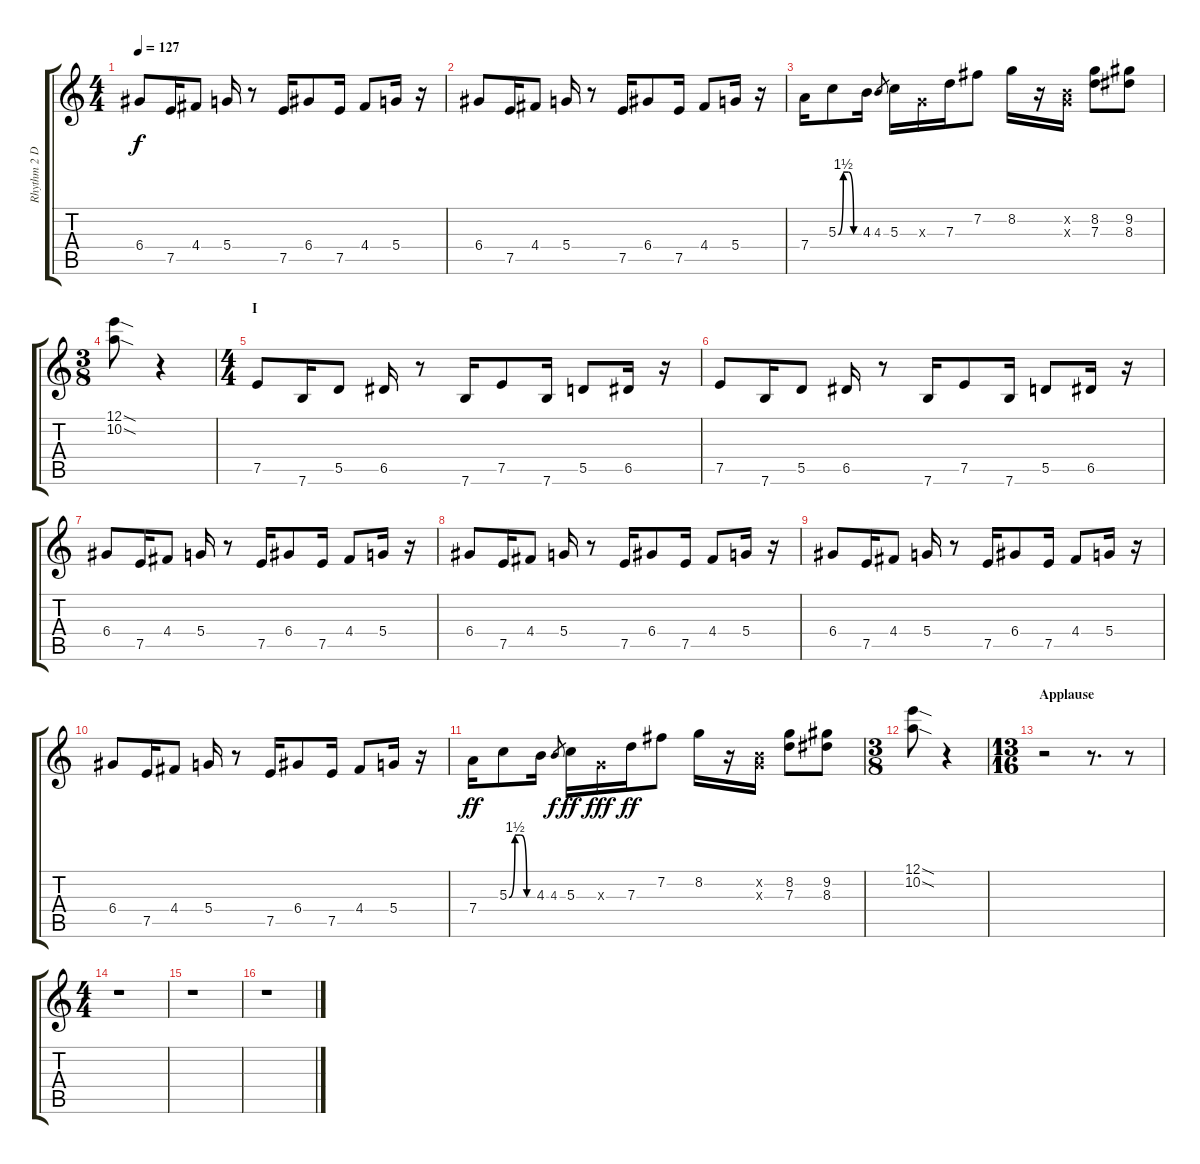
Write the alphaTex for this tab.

\track ("Rhythm 2 Double Track" "Rhythm 2 D") {instrument overdrivenguitar}
\staff {score tabs}
\tuning (E4 B3 G3 D3 A2 E2) {hide}
\ts (4 4)
\tempo 127
\clef g2
\ks c
6.4.8{dy f} 7.5.16 4.4.8 5.4.16 r.8 7.5.16 6.4.8 7.5.16 4.4.8 5.4.16 r.16 |
6.4.8 7.5.16 4.4.8 5.4.16 r.8 7.5.16 6.4.8 7.5.16 4.4.8 5.4.16 r.16 |
7.4.16 5.3{be (custom 0 0 15 6 30 6 45 0 60 0)}.8 4.3.16 4.3.8{gr} 5.3.16 0.3{x}.16 7.3.16 7.2.8 8.2.16 r.16 (0.2{x} 0.3{x}).16 (8.2 7.3).8 (9.2 8.3).8 |
\ts (3 8)
(12.1{sod} 10.2{sod}).8 r.4 |
\ts (4 4)
\section ("" "I")
7.5.8{volume 16} 7.6.16 5.5.8 6.5.16 r.8 7.6.16 7.5.8 7.6.16 5.5.8 6.5.16 r.16 |
7.5.8 7.6.16 5.5.8 6.5.16 r.8 7.6.16 7.5.8 7.6.16 5.5.8 6.5.16 r.16 |
6.4.8 7.5.16 4.4.8 5.4.16 r.8 7.5.16 6.4.8 7.5.16 4.4.8 5.4.16 r.16 |
6.4.8 7.5.16 4.4.8 5.4.16 r.8 7.5.16 6.4.8 7.5.16 4.4.8 5.4.16 r.16 |
6.4.8 7.5.16 4.4.8 5.4.16 r.8 7.5.16 6.4.8 7.5.16 4.4.8 5.4.16 r.16 |
6.4.8 7.5.16 4.4.8 5.4.16 r.8 7.5.16 6.4.8 7.5.16 4.4.8 5.4.16 r.16 |
7.4.16{dy ff} 5.3{be (custom 0 0 15 6 30 6 45 0 60 0)}.8 4.3.16 4.3.8{gr dy f} 5.3.16{dy ff} 0.3{x}.16{dy fff} 7.3.16{dy ff} 7.2.8 8.2.16 r.16 (0.2{x} 0.3{x}).16 (8.2 7.3).8 (9.2 8.3).8 |
\ts (3 8)
(12.1{sod} 10.2{sod}).8 r.4 |
\ts (13 16)
\section ("" "Applause")
r.2 r.8{d} r.8 |
\ts (4 4)
r.1 |
r.1 |
r.1
